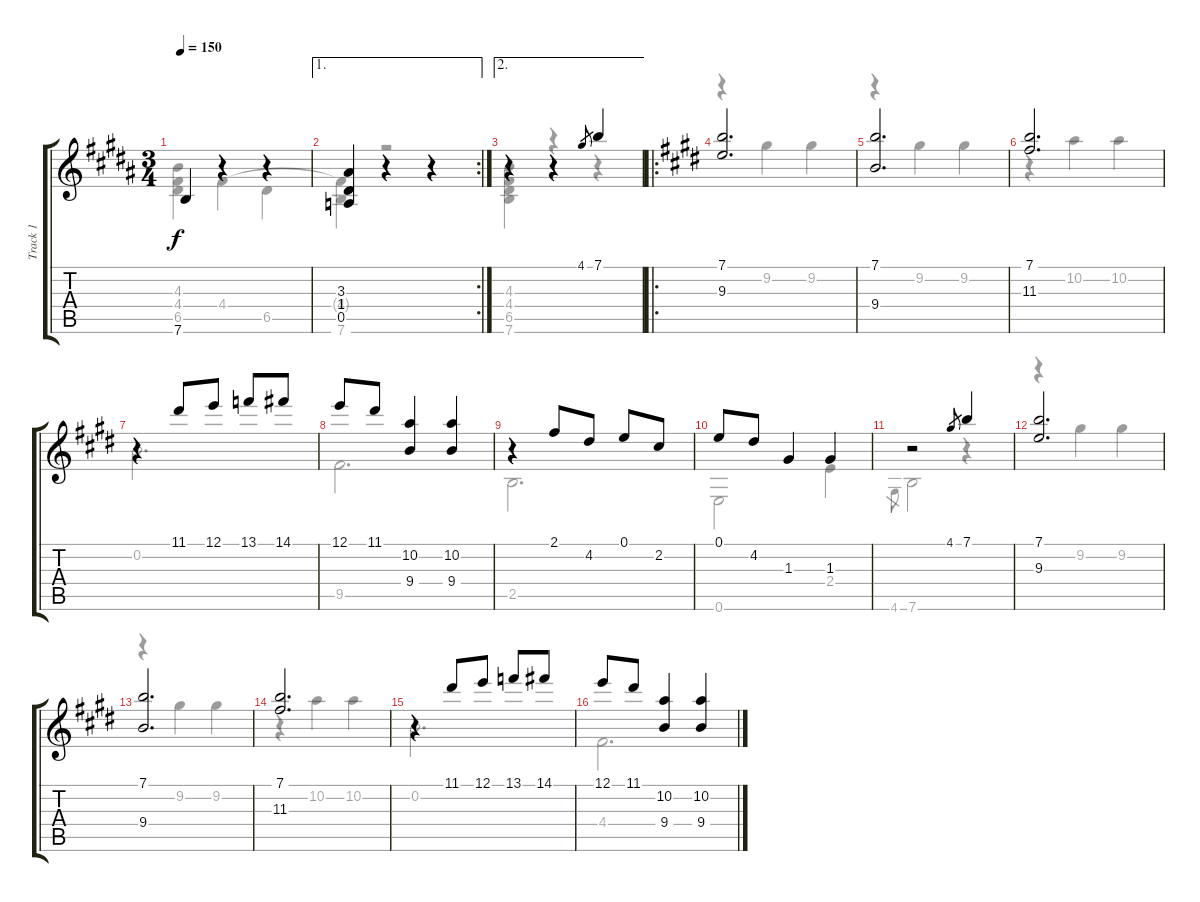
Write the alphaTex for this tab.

\track ("Track 1" "Track 1") {instrument acousticguitarnylon}
\staff {score tabs}
\tuning (E4 B3 G3 D3 A2 E2) {hide}
\voice
\ts (3 4)
\tempo 150
\clef g2
\ks b
7.6.4{dy f} r.4 r.4 |
\ae 1
\rc 2
(3.3{t} 1.4{t} 0.5).4 r.4 r.4 |
\ae 2
r.4 r.4 4.1.8{gr} 7.1.4 |
\ro
\ks e
(7.1 9.3).2{d} |
(7.1 9.4).2{d} |
(7.1 11.3).2{d} |
r.4 11.1.8 12.1.8 13.1.8 14.1.8 |
12.1.8 11.1.8 (10.2 9.4).4 (10.2 9.4).4 |
r.4 2.1.8 4.2.8 0.1.8 2.2.8 |
0.1.8 4.2.8 1.3.4 1.3.4 |
r.2 4.1.8{gr} 7.1.4 |
(7.1 9.3).2{d} |
(7.1 9.4).2{d} |
(7.1 11.3).2{d} |
r.4 11.1.8 12.1.8 13.1.8 14.1.8 |
12.1.8 11.1.8 (10.2 9.4).4 (10.2 9.4).4
\voice
\clef g2
\ottava regular
\simile none
\ks b
(4.3 4.4 6.5).4{dy f} 4.4.4 6.5.4 |
(4.4{t} 7.6).4 r.2 |
(4.3 4.4 6.5 7.6).4 r.4 r.4 |
\ks e
r.4 9.2.4 9.2.4 |
r.4 9.2.4 9.2.4 |
r.4 10.2.4 10.2.4 |
0.2.2{d} |
9.5.2{d} |
2.5.2{d} |
0.6.2 2.4.4 |
4.6.8{gr} 7.6.2 r.4 |
r.4 9.2.4 9.2.4 |
r.4 9.2.4 9.2.4 |
r.4 10.2.4 10.2.4 |
0.2.2{d} |
4.4.2{d}
